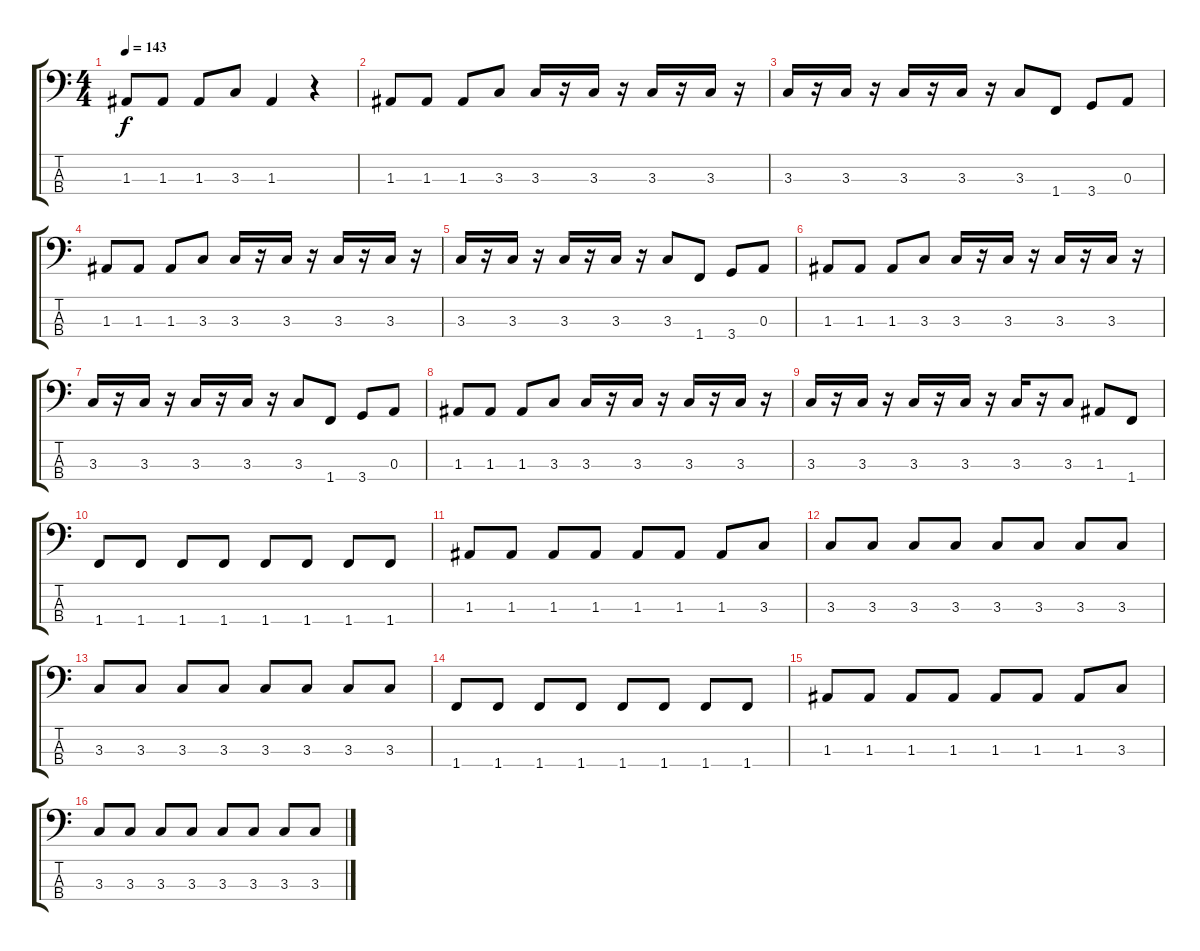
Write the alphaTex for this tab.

\track "" {instrument electricbassfinger}
\staff {score tabs}
\tuning (G2 D2 A1 E1) {hide}
\ts (4 4)
\tempo 143
\clef f4
\ks c
1.3.8{dy f} 1.3.8 1.3.8 3.3.8 1.3.4 r.4 |
1.3.8 1.3.8 1.3.8 3.3.8 3.3.16 r.16 3.3.16 r.16 3.3.16 r.16 3.3.16 r.16 |
3.3.16 r.16 3.3.16 r.16 3.3.16 r.16 3.3.16 r.16 3.3.8 1.4.8 3.4.8 0.3.8 |
1.3.8 1.3.8 1.3.8 3.3.8 3.3.16 r.16 3.3.16 r.16 3.3.16 r.16 3.3.16 r.16 |
3.3.16 r.16 3.3.16 r.16 3.3.16 r.16 3.3.16 r.16 3.3.8 1.4.8 3.4.8 0.3.8 |
1.3.8 1.3.8 1.3.8 3.3.8 3.3.16 r.16 3.3.16 r.16 3.3.16 r.16 3.3.16 r.16 |
3.3.16 r.16 3.3.16 r.16 3.3.16 r.16 3.3.16 r.16 3.3.8 1.4.8 3.4.8 0.3.8 |
1.3.8 1.3.8 1.3.8 3.3.8 3.3.16 r.16 3.3.16 r.16 3.3.16 r.16 3.3.16 r.16 |
3.3.16 r.16 3.3.16 r.16 3.3.16 r.16 3.3.16 r.16 3.3.16 r.16 3.3.8 1.3.8 1.4.8 |
1.4.8 1.4.8 1.4.8 1.4.8 1.4.8 1.4.8 1.4.8 1.4.8 |
1.3.8 1.3.8 1.3.8 1.3.8 1.3.8 1.3.8 1.3.8 3.3.8 |
3.3.8 3.3.8 3.3.8 3.3.8 3.3.8 3.3.8 3.3.8 3.3.8 |
3.3.8 3.3.8 3.3.8 3.3.8 3.3.8 3.3.8 3.3.8 3.3.8 |
1.4.8 1.4.8 1.4.8 1.4.8 1.4.8 1.4.8 1.4.8 1.4.8 |
1.3.8 1.3.8 1.3.8 1.3.8 1.3.8 1.3.8 1.3.8 3.3.8 |
3.3.8 3.3.8 3.3.8 3.3.8 3.3.8 3.3.8 3.3.8 3.3.8
